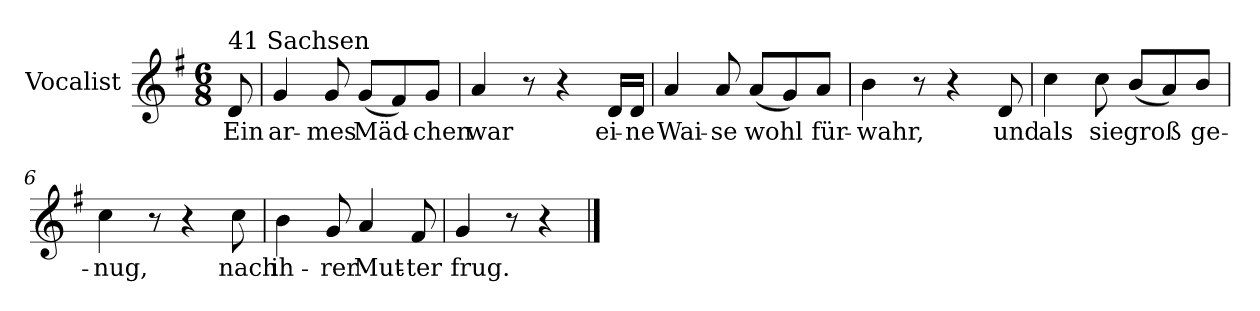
**kern	**text
*part1	*part1
*staff1	*staff1
*I"Vocalist	*
*k[f#]	*
*G:	*
*M6/8	*
=	=
!LO:TX:a:t=41 Sachsen	!
8d	Ein
=1	=1
4g	ar-
8g	-mes
(8gL	Mäd-
8f#)	.
8gJ	-chen
=2	=2
4a	war
8r	.
4r	.
16dLL	ei-
16dJJ	-ne
=3	=3
4a	Wai-
8a	-se
(8aL	wohl
8g)	.
8aJ	für-
=4	=4
4b	-wahr,
8r	.
4r	.
8d	und
=5	=5
4cc	als
8cc	sie
(8bL	groß
8a)	.
8bJ	ge-
=6	=6
4cc	-nug,
8r	.
4r	.
8cc	nach
=7	=7
4b	ih-
8g	-rer
4a	Mut-
8f#	-ter
=8	=8
4g	frug.
8r	.
4r	.
==	==
*-	*-
